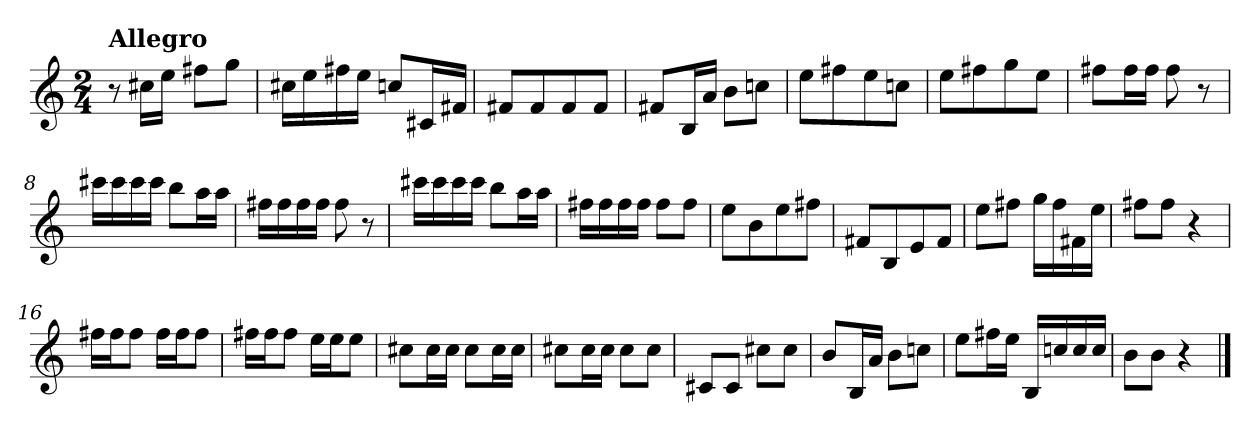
**kern
*part1
*staff1
*clefG2
*M2/4
=1
!LO:TX:a:B:t=Allegro
8r
16cc#XLL
16eeJJ
8ff#XL
8ggJ
=2
16cc#XLL
16ee
16ff#X
16eeJJ
8ccnL
16c#XL
16f#XJJ
=3
8f#XL
8f#
8f#
8f#J
=4
8f#XL
16BL
16aJJ
8bL
8ccnJ
=5
8eeL
8ff#X
8ee
8ccnJ
=6
8eeL
8ff#X
8gg
8eeJ
=7
8ff#XL
16ff#L
16ff#JJ
8ff#
8r
=8
16ccc#XLL
16ccc#
16ccc#
16ccc#JJ
8bbL
16aaL
16aaJJ
=9
16ff#XLL
16ff#
16ff#
16ff#JJ
8ff#
8r
=10
16ccc#XLL
16ccc#
16ccc#
16ccc#JJ
8bbL
16aaL
16aaJJ
=11
16ff#XLL
16ff#
16ff#
16ff#JJ
8ff#L
8ff#J
=12
8eeL
8b
8ee
8ff#XJ
=13
8f#XL
8B
8e
8f#J
=14
8eeL
8ff#XJ
16ggLL
16ff#
16f#X
16eeJJ
=15
8ff#XL
8ff#J
4r
=16
16ff#XLL
16ff#J
8ff#J
16ff#LL
16ff#J
8ff#J
=17
16ff#XLL
16ff#J
8ff#J
16eeLL
16eeJ
8eeJ
=18
8cc#XL
16cc#L
16cc#JJ
8cc#L
16cc#L
16cc#JJ
=19
8cc#XL
16cc#L
16cc#JJ
8cc#L
8cc#J
=20
8c#XL
8c#J
8cc#XL
8cc#J
=21
8bL
16BL
16aJJ
8bL
8ccnJ
=22
8eeL
16ff#XL
16eeJJ
16BLL
16ccn
16cc
16ccJJ
=23
8bL
8bJ
4r
==
*-
